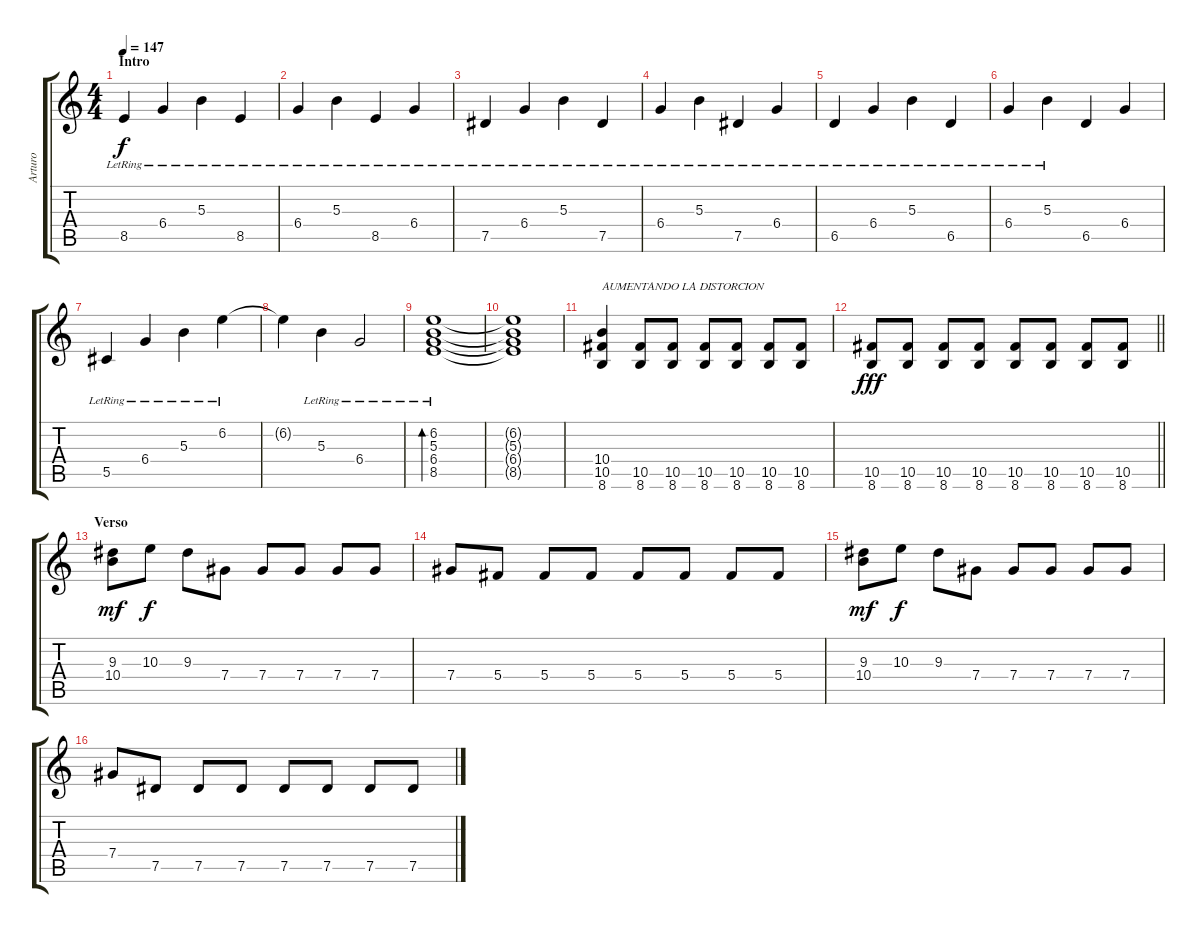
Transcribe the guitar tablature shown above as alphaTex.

\track ("Arturo" "Arturo") {instrument distortionguitar}
\staff {score tabs}
\tuning (Eb4 Bb3 Gb3 Db3 Ab2 Eb2) {hide}
\ts (4 4)
\section ("" "Intro")
\tempo 147
\clef g2
\ks c
8.5{lr}.4{dy f instrument electricguitarjazz} 6.4{lr}.4 5.3{lr}.4 8.5{lr}.4 |
6.4{lr}.4 5.3{lr}.4 8.5{lr}.4 6.4{lr}.4 |
7.5{lr}.4 6.4{lr}.4 5.3{lr}.4 7.5{lr}.4 |
6.4{lr}.4 5.3{lr}.4 7.5{lr}.4 6.4{lr}.4 |
6.5{lr}.4 6.4{lr}.4 5.3{lr}.4 6.5{lr}.4 |
6.4{lr}.4 5.3{lr}.4 6.5.4 6.4.4 |
5.5{lr}.4 6.4{lr}.4 5.3{lr}.4 6.2{lr}.4 |
6.2{t}.4 5.3{lr}.4 6.4{lr}.2 |
(6.2{lr} 5.3{lr} 6.4{lr} 8.5).1{bd 240 volume 10} |
(6.2{t} 5.3{t} 6.4{t} 8.5{t}).1 |
(10.4 10.5 8.6).4{txt "AUMENTANDO LA DISTORCION"} (10.5 8.6).8 (10.5 8.6).8 (10.5 8.6).8 (10.5 8.6).8{volume 16 balance 0} (10.5 8.6).8 (10.5 8.6).8 |
\barLineRight lightlight
(10.5 8.6).8{dy fff} (10.5 8.6).8 (10.5 8.6).8 (10.5 8.6).8 (10.5 8.6).8 (10.5 8.6).8 (10.5 8.6).8 (10.5 8.6).8 |
\section ("" "Verso")
(9.3 10.4).8{dy mf volume 13 balance 8 instrument distortionguitar} 10.3.8{dy f} 9.3.8 7.4.8 7.4.8 7.4.8 7.4.8 7.4.8 |
7.4.8 5.4.8 5.4.8 5.4.8 5.4.8 5.4.8 5.4.8 5.4.8 |
(9.3 10.4).8{dy mf} 10.3.8{dy f} 9.3.8 7.4.8 7.4.8 7.4.8 7.4.8 7.4.8 |
7.4.8 7.5.8 7.5.8 7.5.8 7.5.8 7.5.8 7.5.8 7.5.8
